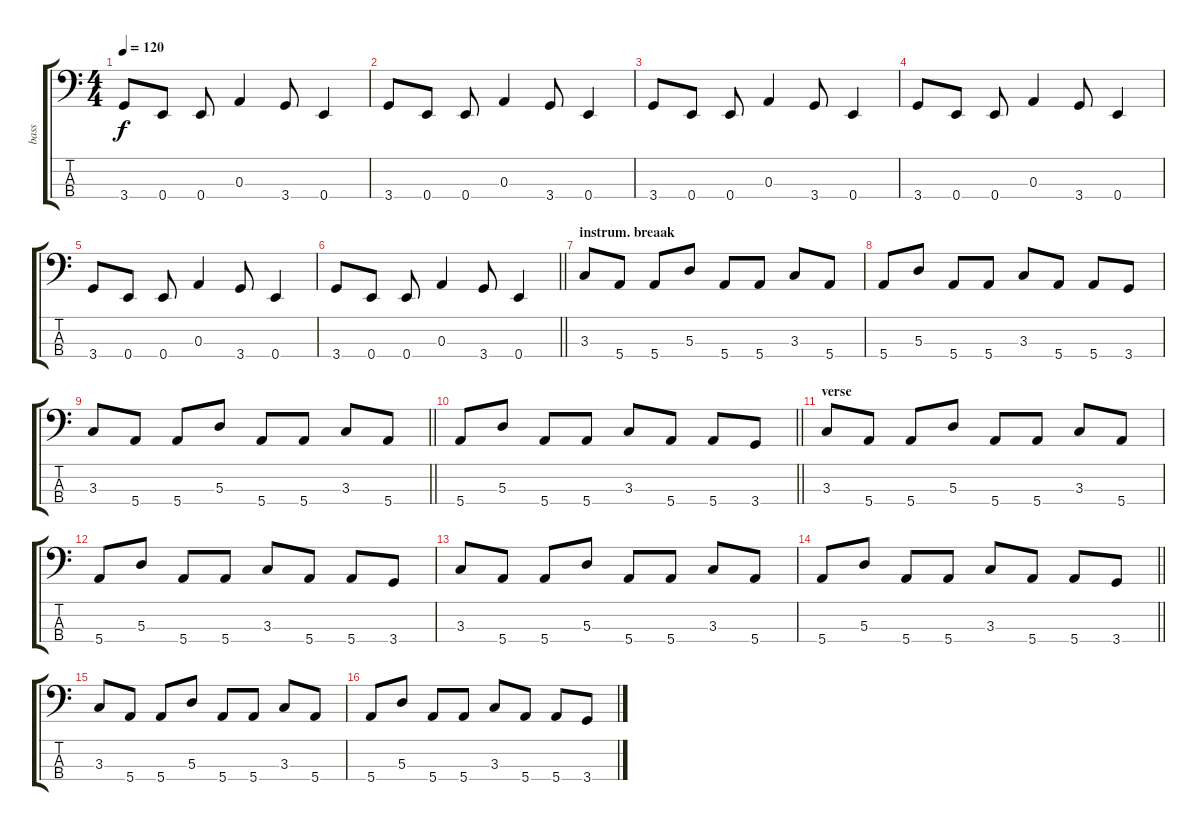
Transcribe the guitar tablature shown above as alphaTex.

\track ("bass" "bass") {instrument electricbassfinger}
\staff {score tabs}
\tuning (G2 D2 A1 E1) {hide}
\ts (4 4)
\tempo 120
\clef f4
\ks c
3.4.8{dy f} 0.4.8 0.4.8 0.3.4 3.4.8 0.4.4 |
3.4.8 0.4.8 0.4.8 0.3.4 3.4.8 0.4.4 |
3.4.8 0.4.8 0.4.8 0.3.4 3.4.8 0.4.4 |
3.4.8 0.4.8 0.4.8 0.3.4 3.4.8 0.4.4 |
3.4.8 0.4.8 0.4.8 0.3.4 3.4.8 0.4.4 |
\barLineRight lightlight
3.4.8 0.4.8 0.4.8 0.3.4 3.4.8 0.4.4 |
\section ("" "instrum. breaak")
3.3.8 5.4.8 5.4.8 5.3.8 5.4.8 5.4.8 3.3.8 5.4.8 |
5.4.8 5.3.8 5.4.8 5.4.8 3.3.8 5.4.8 5.4.8 3.4.8 |
\barLineRight lightlight
3.3.8 5.4.8 5.4.8 5.3.8 5.4.8 5.4.8 3.3.8 5.4.8 |
\barLineRight lightlight
5.4.8 5.3.8 5.4.8 5.4.8 3.3.8 5.4.8 5.4.8 3.4.8 |
\section ("" "verse")
3.3.8 5.4.8 5.4.8 5.3.8 5.4.8 5.4.8 3.3.8 5.4.8 |
5.4.8 5.3.8 5.4.8 5.4.8 3.3.8 5.4.8 5.4.8 3.4.8 |
3.3.8 5.4.8 5.4.8 5.3.8 5.4.8 5.4.8 3.3.8 5.4.8 |
\barLineRight lightlight
5.4.8 5.3.8 5.4.8 5.4.8 3.3.8 5.4.8 5.4.8 3.4.8 |
3.3.8 5.4.8 5.4.8 5.3.8 5.4.8 5.4.8 3.3.8 5.4.8 |
5.4.8 5.3.8 5.4.8 5.4.8 3.3.8 5.4.8 5.4.8 3.4.8
